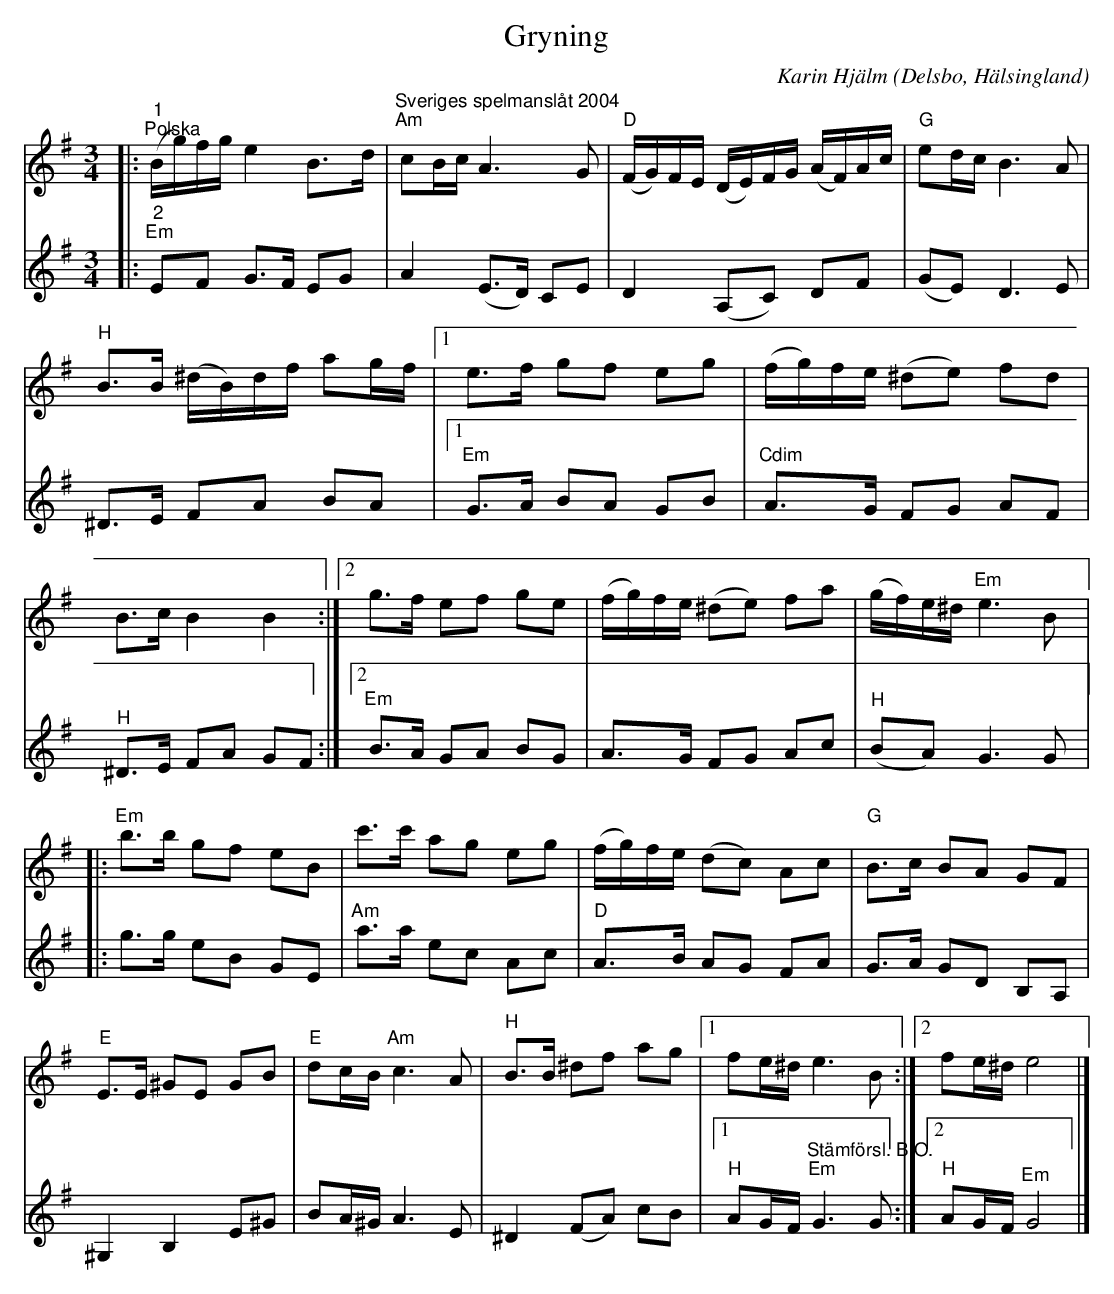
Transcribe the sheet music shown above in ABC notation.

X:1
T:Gryning
C:Karin Hjälm
O:Delsbo, Hälsingland
L:1/8
M:3/4
K:Em
V:1
|:"^1""^Polska" (B/g/)f/g/ e2 B>d |"^Sveriges spelmanslåt 2004""Am" cB/c/ A3 G | "D" (F/G/)F/E/ (D/E/)F/G/ (A/F/)A/c/ |"G" ed/c/ B3 A |
"^H" B>B (^d/B/)d/f/ ag/f/ |1 e>f gf eg | (f/g/)f/e/ (^de) fd | B>c B2 B2 :|2 g>f ef ge | (f/g/)f/e/ (^de) fa | (g/f/)e/^d/"Em" e3 B |:
"Em" b>b gf eB | c'>c' ag eg | (f/g/)f/e/ (dc) Ac |"G" B>c BA GF |
"E" E>E ^GE GB | "E" dc/B/"Am" c3 A |"^H" B>B ^df ag |1 fe/^d/ e3 B :|2 fe/^d/ e4 |]
V:2
|:"^2""Em" EF G>F EG | A2 (E>D) CE | D2 (A,C) DF | (GE) D3 E |
^D>E FA BA |1"Em" G>A BA GB | "Cdim" A>G FG AF |"^H" ^D>E FA GF :|2"Em" B>A GA BG | A>G FG Ac |"^H" (BA) G3 G |:
g>g eB GE | "Am" a>a ec Ac |"D" A>B AG FA | G>A GD B,A, | ^G,2 B,2 E^G |
 BA/^G/ A3 E | ^D2 (FA) cB |1 "^H" AG/F/"^Stämförsl. B.O.""Em" G3 G :|2"^H" AG/F/"Em" G4 |]
